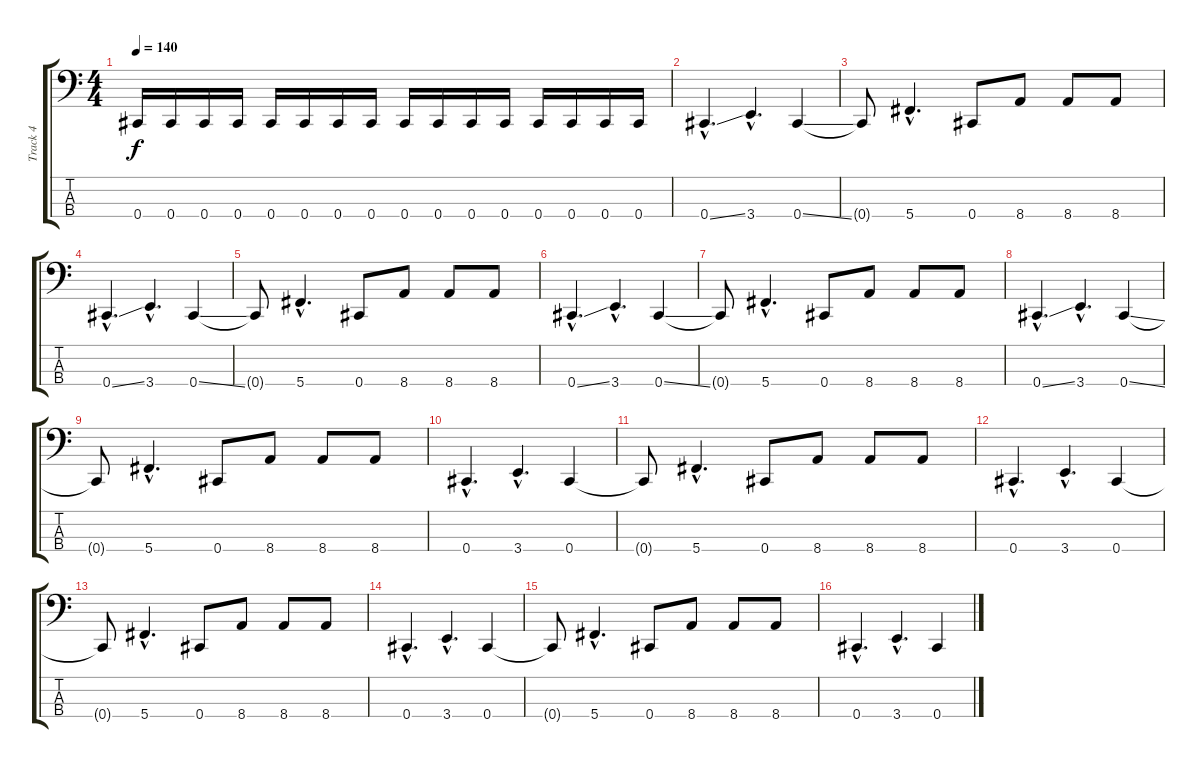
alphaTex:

\track ("Track 4" "Track 4") {instrument electricbassfinger}
\staff {score tabs}
\tuning (Gb2 Db2 Ab1 Db1) {hide}
\ts (4 4)
\tempo 140
\clef f4
\ks c
0.4.16{dy f} 0.4.16 0.4.16 0.4.16 0.4.16 0.4.16 0.4.16 0.4.16 0.4.16 0.4.16 0.4.16 0.4.16 0.4.16 0.4.16 0.4.16 0.4.16 |
0.4{ss hac}.4{d} 3.4{hac}.4{d} 0.4{ss}.4 |
0.4{t}.8 5.4{hac}.4{d} 0.4.8 8.4.8 8.4.8 8.4.8 |
\section ("" "")
0.4{ss hac}.4{d} 3.4{hac}.4{d} 0.4{ss}.4 |
0.4{t}.8 5.4{hac}.4{d} 0.4.8 8.4.8 8.4.8 8.4.8 |
0.4{ss hac}.4{d} 3.4{hac}.4{d} 0.4{ss}.4 |
0.4{t}.8 5.4{hac}.4{d} 0.4.8 8.4.8 8.4.8 8.4.8 |
0.4{ss hac}.4{d} 3.4{hac}.4{d} 0.4{ss}.4 |
0.4{t}.8 5.4{hac}.4{d} 0.4.8 8.4.8 8.4.8 8.4.8 |
0.4{hac}.4{d} 3.4{hac}.4{d} 0.4.4 |
0.4{t}.8 5.4{hac}.4{d} 0.4.8 8.4.8 8.4.8 8.4.8 |
0.4{hac}.4{d} 3.4{hac}.4{d} 0.4.4 |
0.4{t}.8 5.4{hac}.4{d} 0.4.8 8.4.8 8.4.8 8.4.8 |
0.4{hac}.4{d} 3.4{hac}.4{d} 0.4.4 |
0.4{t}.8 5.4{hac}.4{d} 0.4.8 8.4.8 8.4.8 8.4.8 |
0.4{hac}.4{d} 3.4{hac}.4{d} 0.4.4
